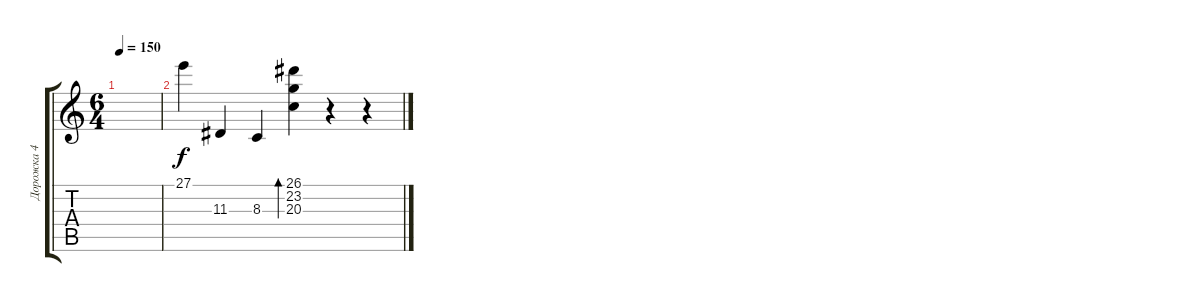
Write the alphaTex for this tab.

\track ("Дорожка 4" "Дорожка 4") {instrument kalimba}
\staff {score tabs}
\tuning (Db4 Ab3 E3 B2 Gb2 B1) {hide}
\ts (6 4)
\tempo 150
\clef g2
\ks c
|
27.1.4 11.3.4 8.3.4 (26.1 23.2 20.3).4{bd 240} r.4 r.4
